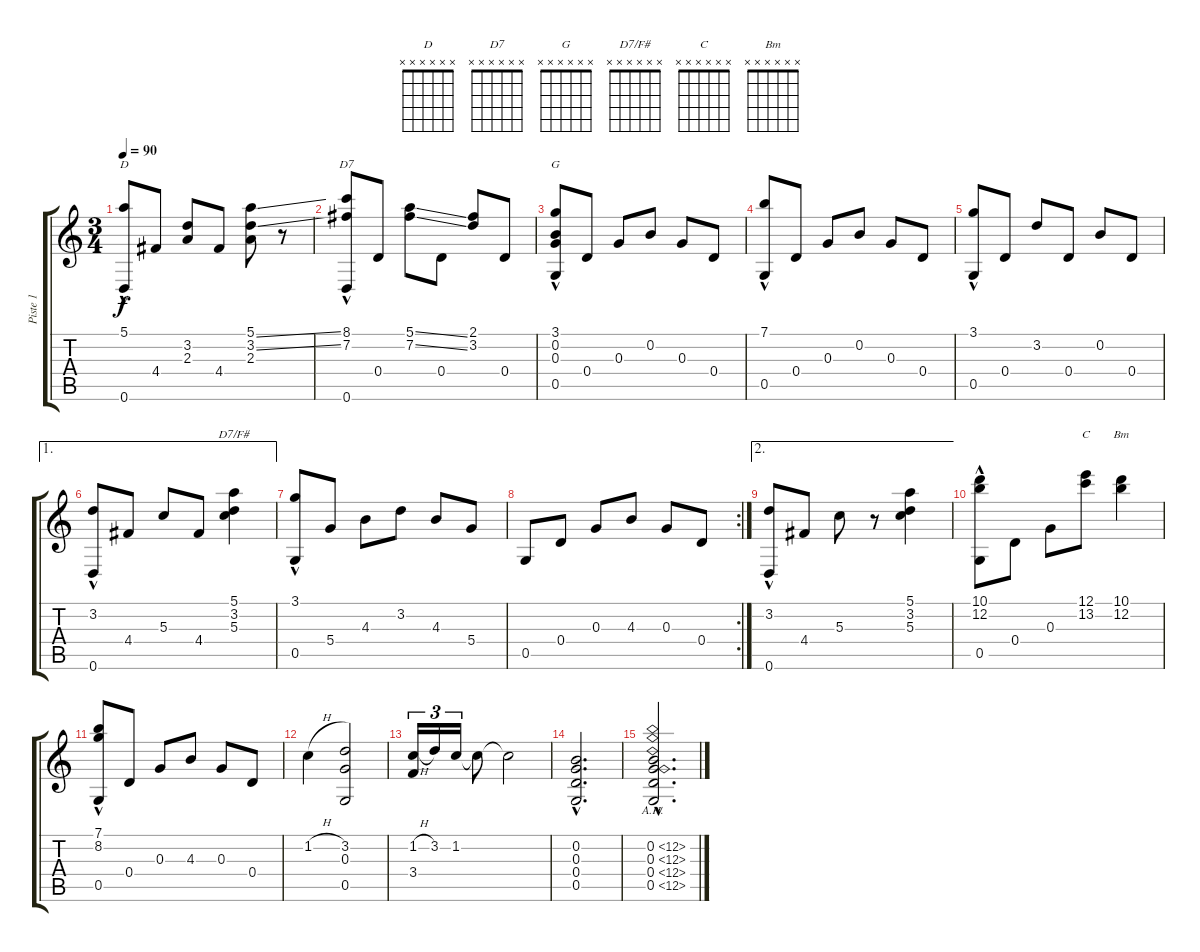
\track ("Piste 1" "Piste 1") {instrument acousticguitarnylon}
\staff {score tabs}
\tuning (E4 B3 G3 D3 G2 D2) {hide}
\chord ("D" x x x x x x)
\chord ("D7" x x x x x x)
\chord ("G" x x x x x x)
\chord ("D7/F#" x x x x x x)
\chord ("C" x x x x x x)
\chord ("Bm" x x x x x x)
\ts (3 4)
\tempo 90
\clef g2
\ks c
(5.1 0.6{hac}).8{ch "D" dy f} 4.4.8 (3.2 2.3).8 4.4.8 (5.1{ss} 3.2{ss} 2.3).8 r.8 |
(8.1 7.2 0.6{hac}).8{ch "D7"} 0.4.8 (5.1{ss} 7.2{ss}).8 0.4.8 (2.1 3.2).8 0.4.8 |
(3.1{hac} 0.2 0.3 0.5).8{ch "G"} 0.4.8 0.3.8 0.2.8 0.3.8 0.4.8 |
(7.1{hac} 0.5).8 0.4.8 0.3.8 0.2.8 0.3.8 0.4.8 |
(3.1 0.5{hac}).8 0.4.8 3.2.8 0.4.8 0.2.8 0.4.8 |
\ae 1
(3.2 0.6{hac}).8 4.4.8 5.3.8 4.4.8 (5.1 3.2 5.3).4{ch "D7/F#"} |
(3.1 0.5{hac}).8 5.4.8 4.3.8 3.2.8 4.3.8 5.4.8 |
\rc 2
0.5.8 0.4.8 0.3.8 4.3.8 0.3.8 0.4.8 |
\ae 2
(3.2 0.6{hac}).8 4.4.8 5.3.8 r.8 (5.1 3.2 5.3).4 |
(10.1 12.2 0.5{hac}).8 0.4.8 0.3.8 (12.1 13.2).8{ch "C"} (10.1 12.2).4{ch "Bm"} |
(7.1 8.2 0.5{hac}).8 0.4.8 0.3.8 4.3.8 0.3.8 0.4.8 |
1.2{h}.4 (3.2 0.3 0.5).2 |
(1.2{h} 3.4).16{tu (3 2)} 3.2.16{tu (3 2)} 1.2.16{tu (3 2)} 1.2{t}.8 1.2{t}.2 |
(0.2{hac} 0.3{hac} 0.4{hac} 0.5{hac}).2{d} |
(0.2{ah 12 hac} 0.3{ah 12 hac} 0.4{ah 12 hac} 0.5{ah 12 hac}).2{d}
